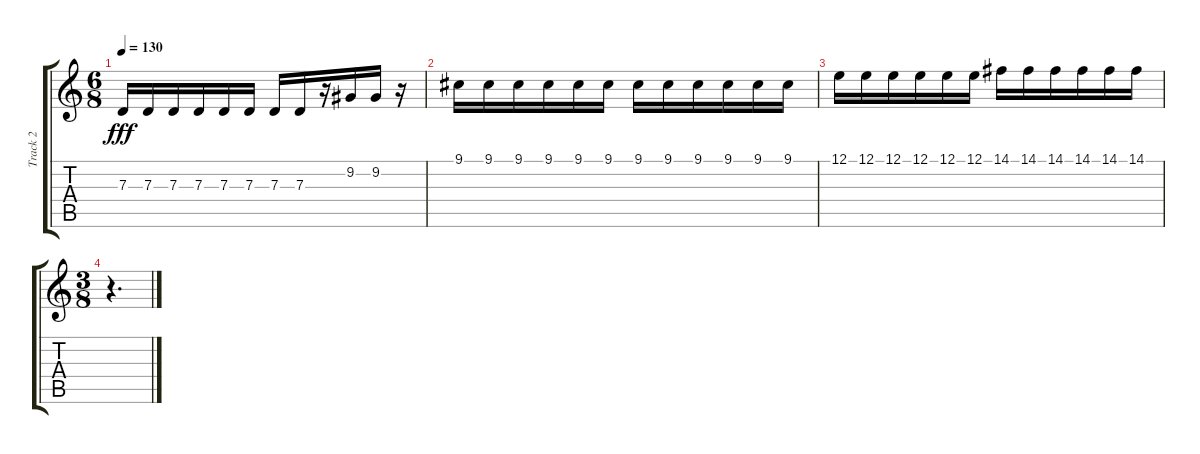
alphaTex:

\track ("Track 2" "Track 2") {instrument lead2sawtooth}
\staff {score tabs}
\tuning (E4 B3 G3 D3 A2 E2) {hide}
\ts (6 8)
\tempo 130
\clef g2
\ks c
7.3.16{dy fff} 7.3.16 7.3.16 7.3.16 7.3.16 7.3.16 7.3.16 7.3.16 r.16 9.2.16 9.2.16 r.16 |
9.1.16 9.1.16 9.1.16 9.1.16 9.1.16 9.1.16 9.1.16 9.1.16 9.1.16 9.1.16 9.1.16 9.1.16 |
12.1.16 12.1.16 12.1.16 12.1.16 12.1.16 12.1.16 14.1.16 14.1.16 14.1.16 14.1.16 14.1.16 14.1.16 |
\ts (3 8)
r.4{d}
